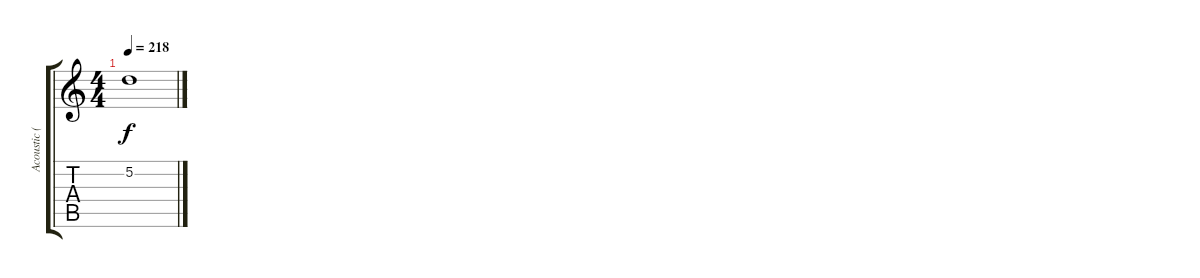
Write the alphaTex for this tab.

\track ("Acoustic (Intro) 2" "Acoustic (") {instrument acousticguitarsteel}
\staff {score tabs}
\tuning (D4 A3 F3 C3 G2 D2) {hide}
\ts (4 4)
\tempo 218
\clef g2
\ks c
5.2{t}.1{dy f}
